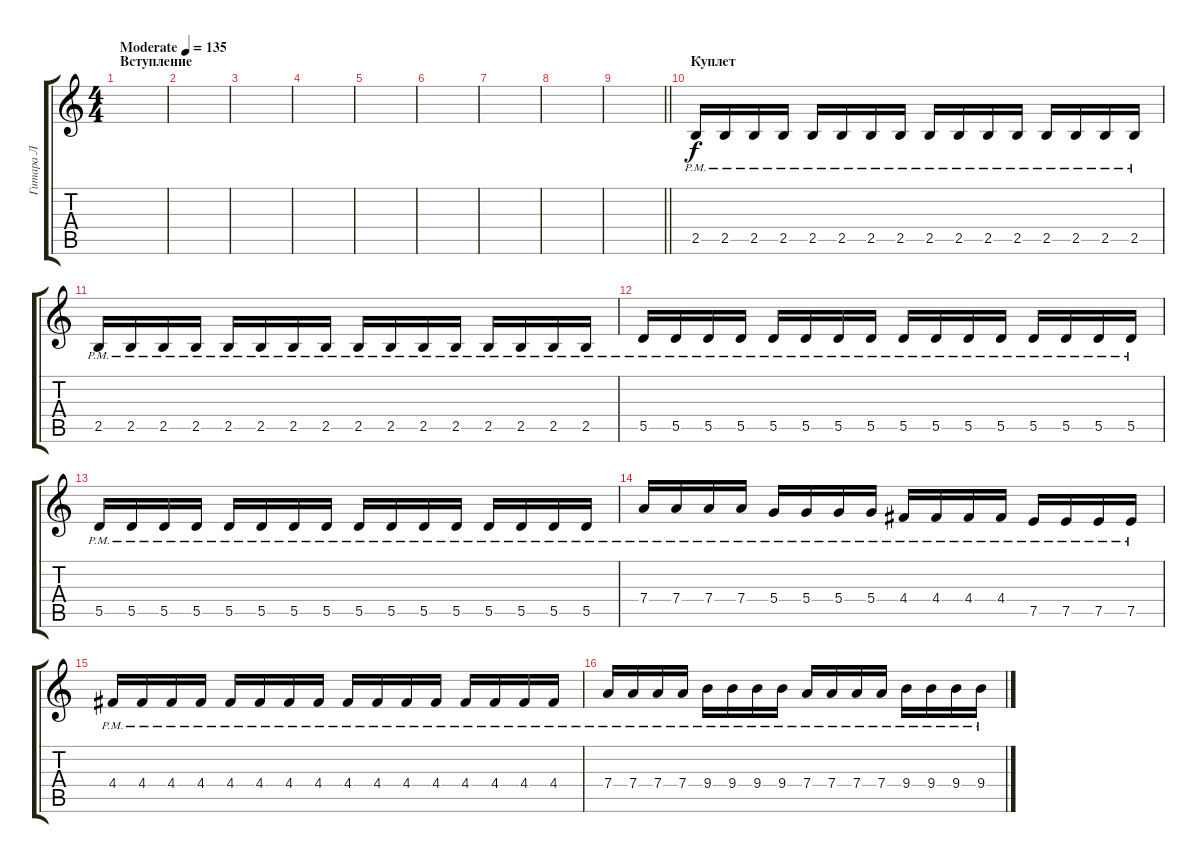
\track ("Гитара Л" "Гитара Л") {instrument overdrivenguitar}
\staff {score tabs}
\tuning (E4 B3 G3 D3 A2 E2) {hide}
\ts (4 4)
\section ("" "Вступление")
\tempo (135 "Moderate")
\clef g2
\ks c
|
|
|
|
|
|
|
|
\barLineRight lightlight
|
\section ("" "Куплет")
2.5{pm}.16{volume 8} 2.5{pm}.16 2.5{pm}.16 2.5{pm}.16 2.5{pm}.16 2.5{pm}.16 2.5{pm}.16 2.5{pm}.16 2.5{pm}.16 2.5{pm}.16 2.5{pm}.16 2.5{pm}.16 2.5{pm}.16 2.5{pm}.16 2.5{pm}.16 2.5{pm}.16 |
2.5{pm}.16 2.5{pm}.16 2.5{pm}.16 2.5{pm}.16 2.5{pm}.16 2.5{pm}.16 2.5{pm}.16 2.5{pm}.16 2.5{pm}.16 2.5{pm}.16 2.5{pm}.16 2.5{pm}.16 2.5{pm}.16 2.5{pm}.16 2.5{pm}.16 2.5{pm}.16 |
5.5{pm}.16 5.5{pm}.16 5.5{pm}.16 5.5{pm}.16 5.5{pm}.16 5.5{pm}.16 5.5{pm}.16 5.5{pm}.16 5.5{pm}.16 5.5{pm}.16 5.5{pm}.16 5.5{pm}.16 5.5{pm}.16 5.5{pm}.16 5.5{pm}.16 5.5{pm}.16 |
5.5{pm}.16 5.5{pm}.16 5.5{pm}.16 5.5{pm}.16 5.5{pm}.16 5.5{pm}.16 5.5{pm}.16 5.5{pm}.16 5.5{pm}.16 5.5{pm}.16 5.5{pm}.16 5.5{pm}.16 5.5{pm}.16 5.5{pm}.16 5.5{pm}.16 5.5{pm}.16 |
7.4{pm}.16 7.4{pm}.16 7.4{pm}.16 7.4{pm}.16 5.4{pm}.16 5.4{pm}.16 5.4{pm}.16 5.4{pm}.16 4.4{pm}.16 4.4{pm}.16 4.4{pm}.16 4.4{pm}.16 7.5{pm}.16 7.5{pm}.16 7.5{pm}.16 7.5{pm}.16 |
4.4{pm}.16 4.4{pm}.16 4.4{pm}.16 4.4{pm}.16 4.4{pm}.16 4.4{pm}.16 4.4{pm}.16 4.4{pm}.16 4.4{pm}.16 4.4{pm}.16 4.4{pm}.16 4.4{pm}.16 4.4{pm}.16 4.4{pm}.16 4.4{pm}.16 4.4{pm}.16 |
7.4{pm}.16 7.4{pm}.16 7.4{pm}.16 7.4{pm}.16 9.4{pm}.16 9.4{pm}.16 9.4{pm}.16 9.4{pm}.16 7.4{pm}.16 7.4{pm}.16 7.4{pm}.16 7.4{pm}.16 9.4{pm}.16 9.4{pm}.16 9.4{pm}.16 9.4{pm}.16
